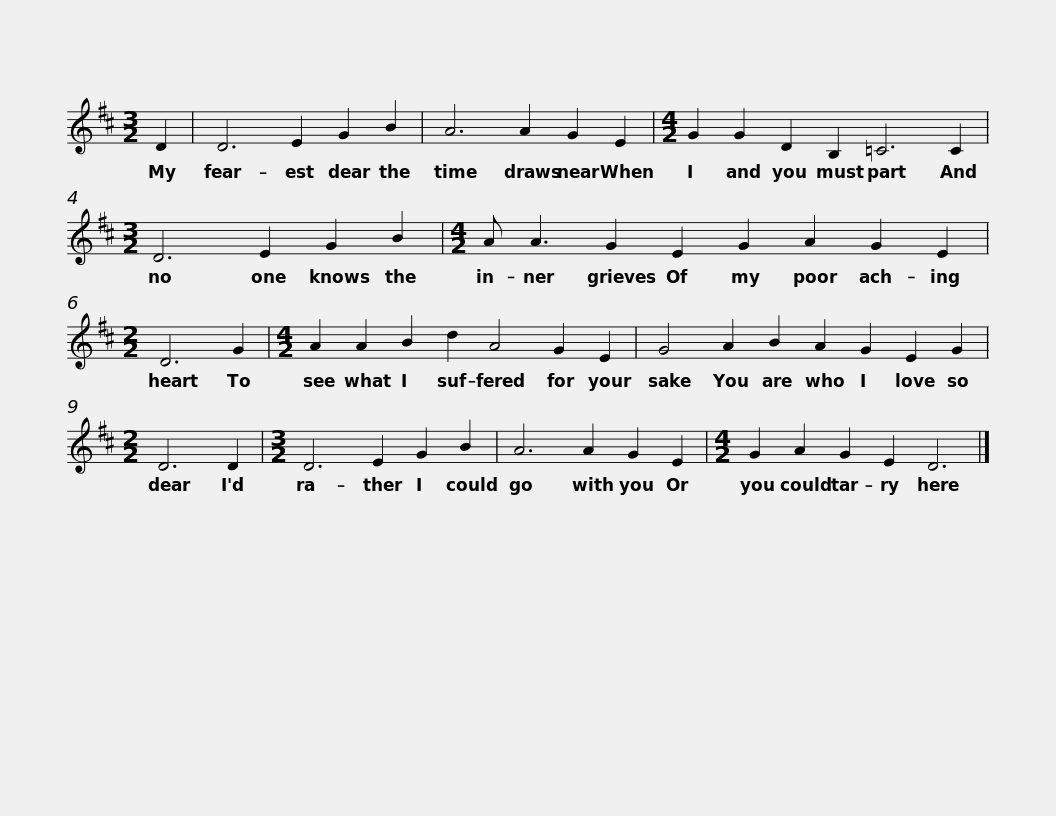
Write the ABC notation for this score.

X:1
L:1/8
M:3/2
I:linebreak $
K:D
V:1 treble
V:1
 D2 | D6 E2 G2 B2 | A6 A2 G2 E2 |[M:4/2] G2 G2 D2 B,2 =C6 C2 |$[M:3/2] D6 E2 G2 B2 | %5
[M:4/2] A A3 G2 E2 G2 A2 G2 E2 |[M:2/2] D6 G2 |$[M:4/2] A2 A2 B2 d2 A4 G2 E2 | G4 A2 B2 A2 G2 E2 G2 |[M:2/2] D6 D2 |$ %10
[M:3/2] D6 E2 G2 B2 | A6 A2 G2 E2 |[M:4/2] G2 A2 G2 E2 D6 |] %13
